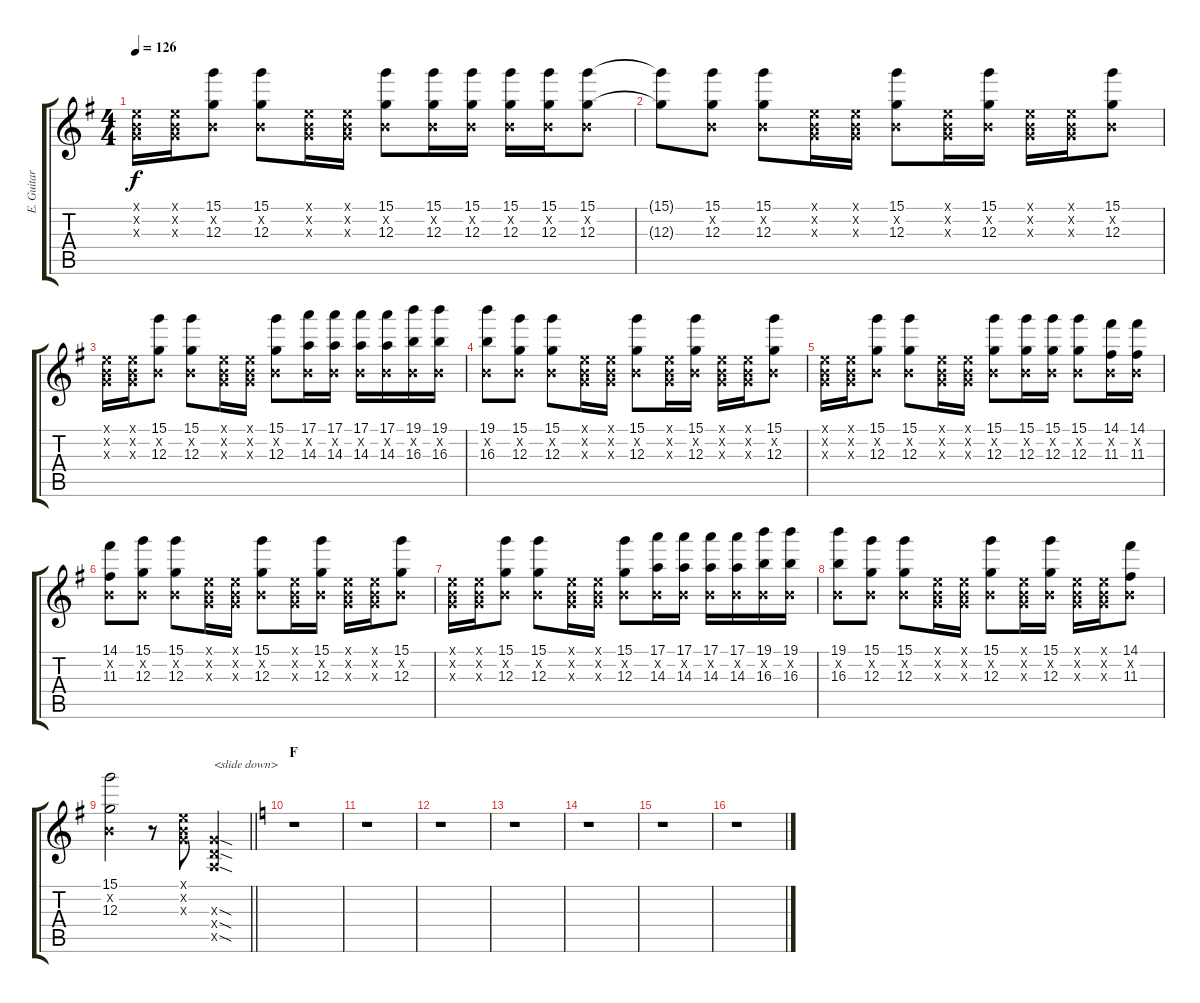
\track ("E. Guitar II" "E. Guitar ") {instrument overdrivenguitar}
\staff {score tabs}
\tuning (E4 B3 G3 D3 A2 E2) {hide}
\ts (4 4)
\tempo 126
\clef g2
\ks g
(0.1{x} 0.2{x} 0.3{x}).16{dy f} (0.1{x} 0.2{x} 0.3{x}).16 (15.1 0.2{x} 12.3).8 (15.1 0.2{x} 12.3).8 (0.1{x} 0.2{x} 0.3{x}).16 (0.1{x} 0.2{x} 0.3{x}).16 (15.1 0.2{x} 12.3).8 (15.1 0.2{x} 12.3).16 (15.1 0.2{x} 12.3).16 (15.1 0.2{x} 12.3).16 (15.1 0.2{x} 12.3).16 (15.1 0.2{x} 12.3).8 |
(15.1{t} 12.3{t}).8 (15.1 0.2{x} 12.3).8 (15.1 0.2{x} 12.3).8 (0.1{x} 0.2{x} 0.3{x}).16 (0.1{x} 0.2{x} 0.3{x}).16 (15.1 0.2{x} 12.3).8 (0.1{x} 0.2{x} 0.3{x}).16 (15.1 0.2{x} 12.3).16 (0.1{x} 0.2{x} 0.3{x}).16 (0.1{x} 0.2{x} 0.3{x}).16 (15.1 0.2{x} 12.3).8 |
(0.1{x} 0.2{x} 0.3{x}).16 (0.1{x} 0.2{x} 0.3{x}).16 (15.1 0.2{x} 12.3).8 (15.1 0.2{x} 12.3).8 (0.1{x} 0.2{x} 0.3{x}).16 (0.1{x} 0.2{x} 0.3{x}).16 (15.1 0.2{x} 12.3).8 (17.1 0.2{x} 14.3).16 (17.1 0.2{x} 14.3).16 (17.1 0.2{x} 14.3).16 (17.1 0.2{x} 14.3).16 (19.1 0.2{x} 16.3).16 (19.1 0.2{x} 16.3).16 |
(19.1 0.2{x} 16.3).8 (15.1 0.2{x} 12.3).8 (15.1 0.2{x} 12.3).8 (0.1{x} 0.2{x} 0.3{x}).16 (0.1{x} 0.2{x} 0.3{x}).16 (15.1 0.2{x} 12.3).8 (0.1{x} 0.2{x} 0.3{x}).16 (15.1 0.2{x} 12.3).16 (0.1{x} 0.2{x} 0.3{x}).16 (0.1{x} 0.2{x} 0.3{x}).16 (15.1 0.2{x} 12.3).8 |
(0.1{x} 0.2{x} 0.3{x}).16 (0.1{x} 0.2{x} 0.3{x}).16 (15.1 0.2{x} 12.3).8 (15.1 0.2{x} 12.3).8 (0.1{x} 0.2{x} 0.3{x}).16 (0.1{x} 0.2{x} 0.3{x}).16 (15.1 0.2{x} 12.3).8 (15.1 0.2{x} 12.3).16 (15.1 0.2{x} 12.3).16 (15.1 0.2{x} 12.3).8 (14.1 0.2{x} 11.3).16 (14.1 0.2{x} 11.3).16 |
(14.1 0.2{x} 11.3).8 (15.1 0.2{x} 12.3).8 (15.1 0.2{x} 12.3).8 (0.1{x} 0.2{x} 0.3{x}).16 (0.1{x} 0.2{x} 0.3{x}).16 (15.1 0.2{x} 12.3).8 (0.1{x} 0.2{x} 0.3{x}).16 (15.1 0.2{x} 12.3).16 (0.1{x} 0.2{x} 0.3{x}).16 (0.1{x} 0.2{x} 0.3{x}).16 (15.1 0.2{x} 12.3).8 |
(0.1{x} 0.2{x} 0.3{x}).16 (0.1{x} 0.2{x} 0.3{x}).16 (15.1 0.2{x} 12.3).8 (15.1 0.2{x} 12.3).8 (0.1{x} 0.2{x} 0.3{x}).16 (0.1{x} 0.2{x} 0.3{x}).16 (15.1 0.2{x} 12.3).8 (17.1 0.2{x} 14.3).16 (17.1 0.2{x} 14.3).16 (17.1 0.2{x} 14.3).16 (17.1 0.2{x} 14.3).16 (19.1 0.2{x} 16.3).16 (19.1 0.2{x} 16.3).16 |
(19.1 0.2{x} 16.3).8 (15.1 0.2{x} 12.3).8 (15.1 0.2{x} 12.3).8 (0.1{x} 0.2{x} 0.3{x}).16 (0.1{x} 0.2{x} 0.3{x}).16 (15.1 0.2{x} 12.3).8 (0.1{x} 0.2{x} 0.3{x}).16 (15.1 0.2{x} 12.3).16 (0.1{x} 0.2{x} 0.3{x}).16 (0.1{x} 0.2{x} 0.3{x}).16 (14.1 0.2{x} 11.3).8 |
\barLineRight lightlight
(15.1 0.2{x} 12.3).2 r.8 (0.1{x} 0.2{x} 0.3{x}).8 (0.3{sod x} 0.4{sod x} 0.5{sod x}).4{txt "<slide down>"} |
\section ("" "F")
\ks c
r.1 |
r.1 |
r.1 |
r.1 |
r.1 |
r.1 |
r.1
